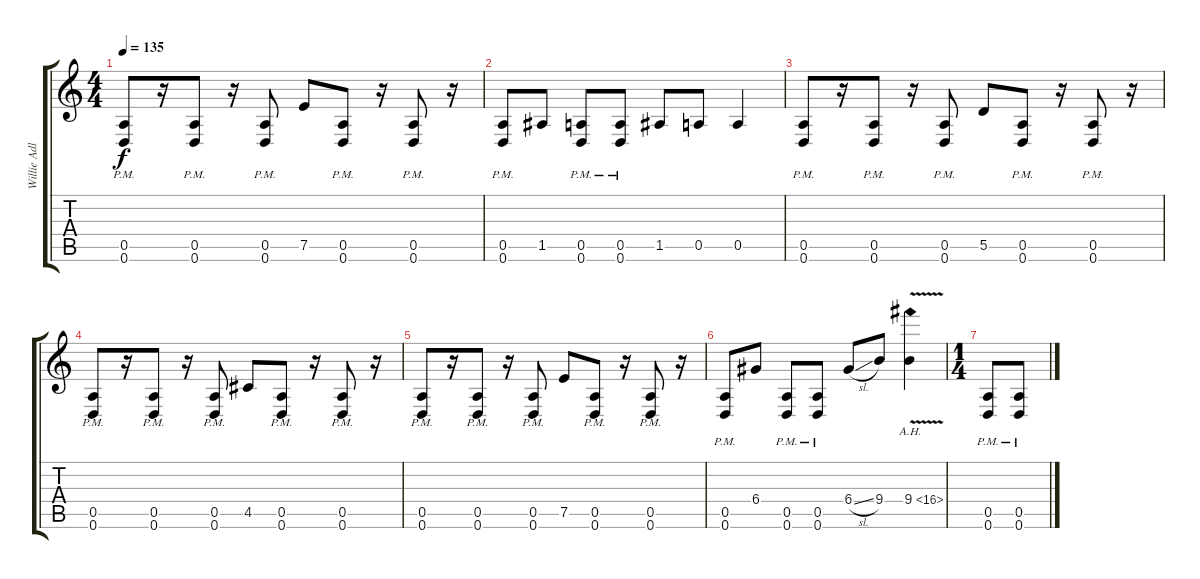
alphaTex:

\track ("Willie Adler" "Willie Adl") {instrument distortionguitar}
\staff {score tabs}
\tuning (E4 B3 G3 D3 A2 D2) {hide}
\ts (4 4)
\tempo 135
\clef g2
\ks c
(0.5{pm} 0.6{pm}).8{dy f} r.16 (0.5{pm} 0.6{pm}).8 r.16 (0.5{pm} 0.6{pm}).8 7.5.8 (0.5{pm} 0.6{pm}).8 r.16 (0.5{pm} 0.6{pm}).8 r.16 |
(0.5{pm} 0.6{pm}).8 1.5.8 (0.5{pm} 0.6{pm}).8 (0.5{pm} 0.6{pm}).8 1.5.8 0.5.8 0.5.4 |
(0.5{pm} 0.6{pm}).8 r.16 (0.5{pm} 0.6{pm}).8 r.16 (0.5{pm} 0.6{pm}).8 5.5.8 (0.5{pm} 0.6{pm}).8 r.16 (0.5{pm} 0.6{pm}).8 r.16 |
(0.5{pm} 0.6{pm}).8 r.16 (0.5{pm} 0.6{pm}).8 r.16 (0.5{pm} 0.6{pm}).8 4.5.8 (0.5{pm} 0.6{pm}).8 r.16 (0.5{pm} 0.6{pm}).8 r.16 |
(0.5{pm} 0.6{pm}).8 r.16 (0.5{pm} 0.6{pm}).8 r.16 (0.5{pm} 0.6{pm}).8 7.5.8 (0.5{pm} 0.6{pm}).8 r.16 (0.5{pm} 0.6{pm}).8 r.16 |
(0.5{pm} 0.6{pm}).8 6.4.8 (0.5{pm} 0.6{pm}).8 (0.5{pm} 0.6{pm}).8 6.4{sl}.8 9.4.8 9.4{ah 7 v}.4 |
\ts (1 4)
(0.5{pm} 0.6{pm}).8 (0.5{pm} 0.6{pm}).8
